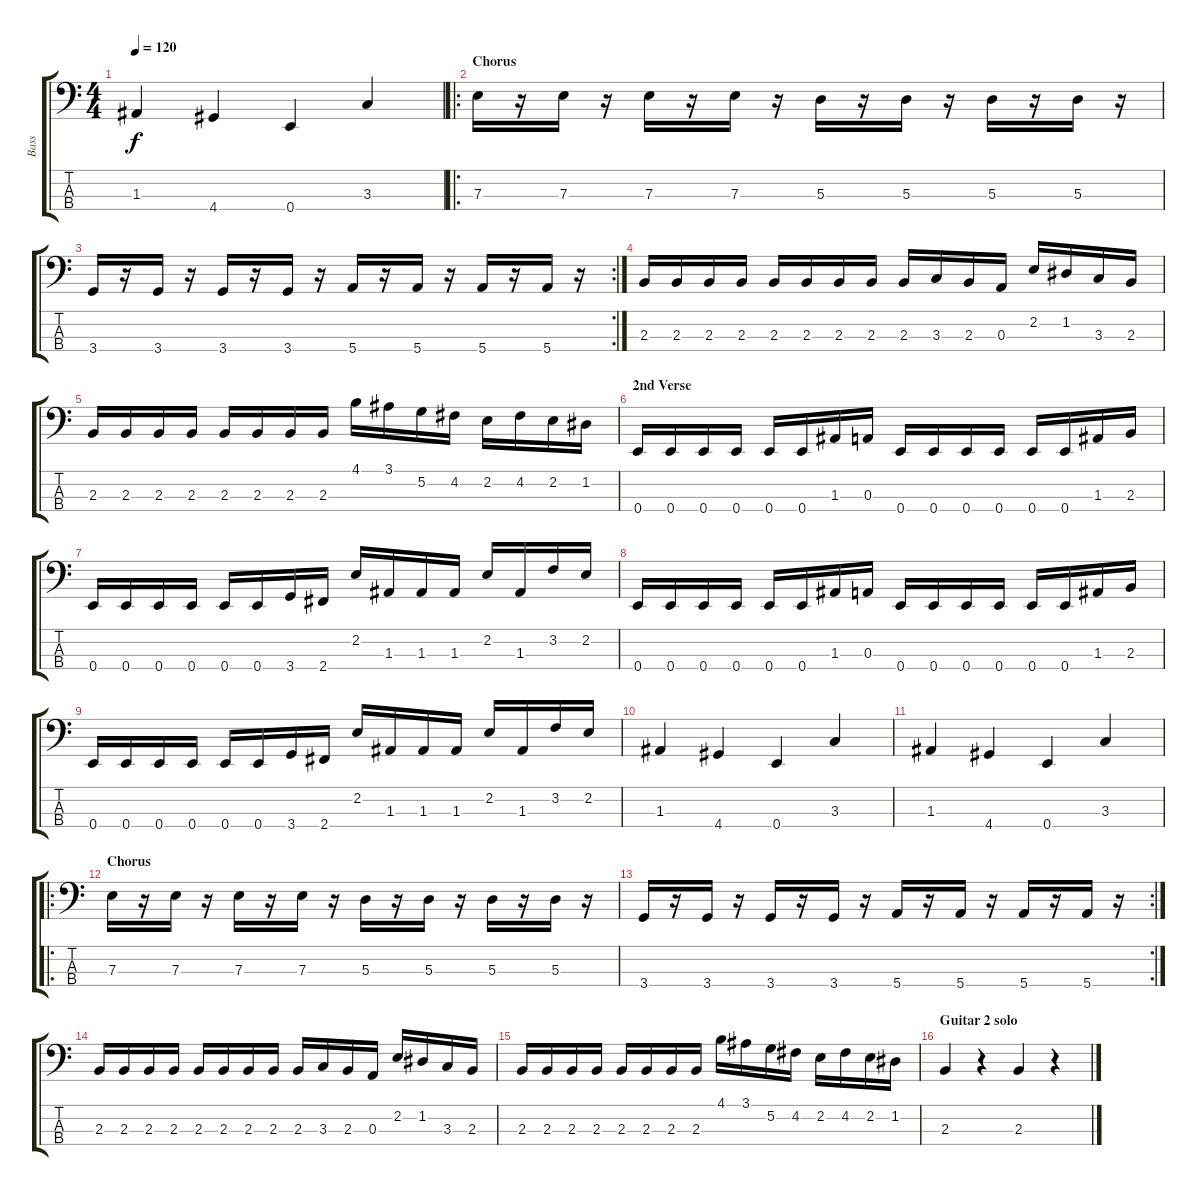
\track ("Bass" "Bass") {instrument electricbasspick}
\staff {score tabs}
\tuning (G2 D2 A1 E1) {hide}
\ts (4 4)
\tempo 120
\clef f4
\ks c
1.3.4{dy f} 4.4.4 0.4.4 3.3.4 |
\ro
\section ("" "Chorus")
7.3.16 r.16 7.3.16 r.16 7.3.16 r.16 7.3.16 r.16 5.3.16 r.16 5.3.16 r.16 5.3.16 r.16 5.3.16 r.16 |
\rc 2
3.4.16 r.16 3.4.16 r.16 3.4.16 r.16 3.4.16 r.16 5.4.16 r.16 5.4.16 r.16 5.4.16 r.16 5.4.16 r.16 |
2.3.16 2.3.16 2.3.16 2.3.16 2.3.16 2.3.16 2.3.16 2.3.16 2.3.16 3.3.16 2.3.16 0.3.16 2.2.16 1.2.16 3.3.16 2.3.16 |
2.3.16 2.3.16 2.3.16 2.3.16 2.3.16 2.3.16 2.3.16 2.3.16 4.1.16 3.1.16 5.2.16 4.2.16 2.2.16 4.2.16 2.2.16 1.2.16 |
\section ("" "2nd Verse")
0.4.16 0.4.16 0.4.16 0.4.16 0.4.16 0.4.16 1.3.16 0.3.16 0.4.16 0.4.16 0.4.16 0.4.16 0.4.16 0.4.16 1.3.16 2.3.16 |
0.4.16 0.4.16 0.4.16 0.4.16 0.4.16 0.4.16 3.4.16 2.4.16 2.2.16 1.3.16 1.3.16 1.3.16 2.2.16 1.3.16 3.2.16 2.2.16 |
0.4.16 0.4.16 0.4.16 0.4.16 0.4.16 0.4.16 1.3.16 0.3.16 0.4.16 0.4.16 0.4.16 0.4.16 0.4.16 0.4.16 1.3.16 2.3.16 |
0.4.16 0.4.16 0.4.16 0.4.16 0.4.16 0.4.16 3.4.16 2.4.16 2.2.16 1.3.16 1.3.16 1.3.16 2.2.16 1.3.16 3.2.16 2.2.16 |
1.3.4 4.4.4 0.4.4 3.3.4 |
1.3.4 4.4.4 0.4.4 3.3.4 |
\ro
\section ("" "Chorus")
7.3.16 r.16 7.3.16 r.16 7.3.16 r.16 7.3.16 r.16 5.3.16 r.16 5.3.16 r.16 5.3.16 r.16 5.3.16 r.16 |
\rc 2
3.4.16 r.16 3.4.16 r.16 3.4.16 r.16 3.4.16 r.16 5.4.16 r.16 5.4.16 r.16 5.4.16 r.16 5.4.16 r.16 |
2.3.16 2.3.16 2.3.16 2.3.16 2.3.16 2.3.16 2.3.16 2.3.16 2.3.16 3.3.16 2.3.16 0.3.16 2.2.16 1.2.16 3.3.16 2.3.16 |
2.3.16 2.3.16 2.3.16 2.3.16 2.3.16 2.3.16 2.3.16 2.3.16 4.1.16 3.1.16 5.2.16 4.2.16 2.2.16 4.2.16 2.2.16 1.2.16 |
\section ("" "Guitar 2 solo")
2.3.4 r.4 2.3.4 r.4
